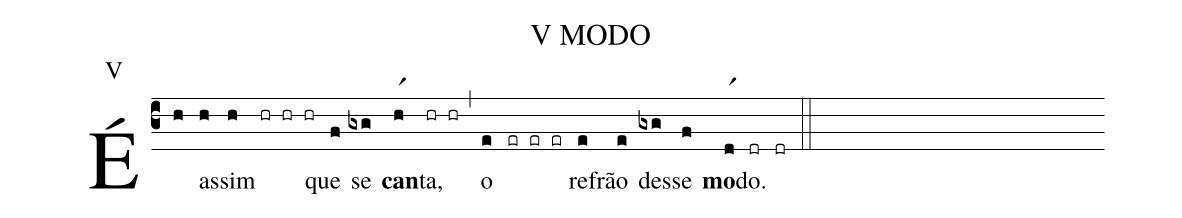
name:V MODO;
mode:5;
annotation: V;
%%
(c3)É(h) as(h)sim(h) (hr hr hr) que(f) se(gxg) <b>can</b>(hr1)ta,(hr hr) (,) o(e) (er er er) re(e)frão(e) des(gxg)se(f) <b>mo</b>(dr1)do.(dr) (dr) (::Z)
